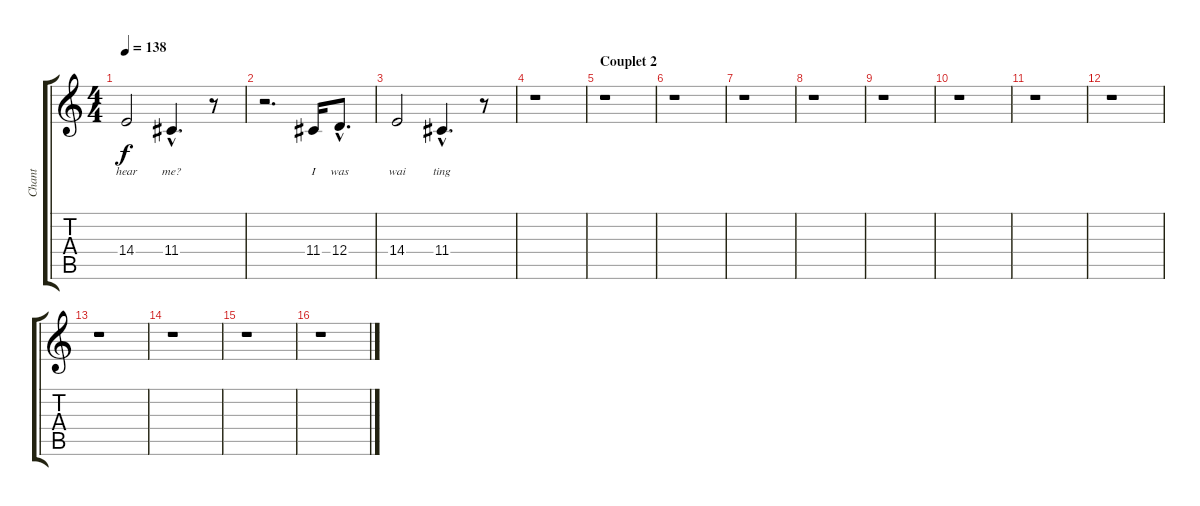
\track ("Chant" "Chant") {instrument flute}
\staff {score tabs}
\tuning (E4 B3 G3 D3 A2 E2) {hide}
\ts (4 4)
\tempo 138
\clef g2
\ks c
14.4.2{lyrics (0 "hear") lyrics (1 "") lyrics (2 "") lyrics (3 "") lyrics (4 "") dy f} 11.4{hac}.4{d lyrics (0 "me?") lyrics (1 "") lyrics (2 "") lyrics (3 "") lyrics (4 "")} r.8 |
r.2{d} 11.4.16{lyrics (0 "I") lyrics (1 "") lyrics (2 "") lyrics (3 "") lyrics (4 "")} 12.4{hac}.8{d lyrics (0 "was") lyrics (1 "") lyrics (2 "") lyrics (3 "") lyrics (4 "")} |
14.4.2{lyrics (0 "wai") lyrics (1 "") lyrics (2 "") lyrics (3 "") lyrics (4 "")} 11.4{hac}.4{d lyrics (0 "ting") lyrics (1 "") lyrics (2 "") lyrics (3 "") lyrics (4 "")} r.8 |
r.1 |
\section ("" "Couplet 2")
r.1 |
r.1 |
r.1 |
r.1 |
r.1 |
r.1 |
r.1 |
r.1 |
r.1 |
r.1 |
r.1 |
r.1
